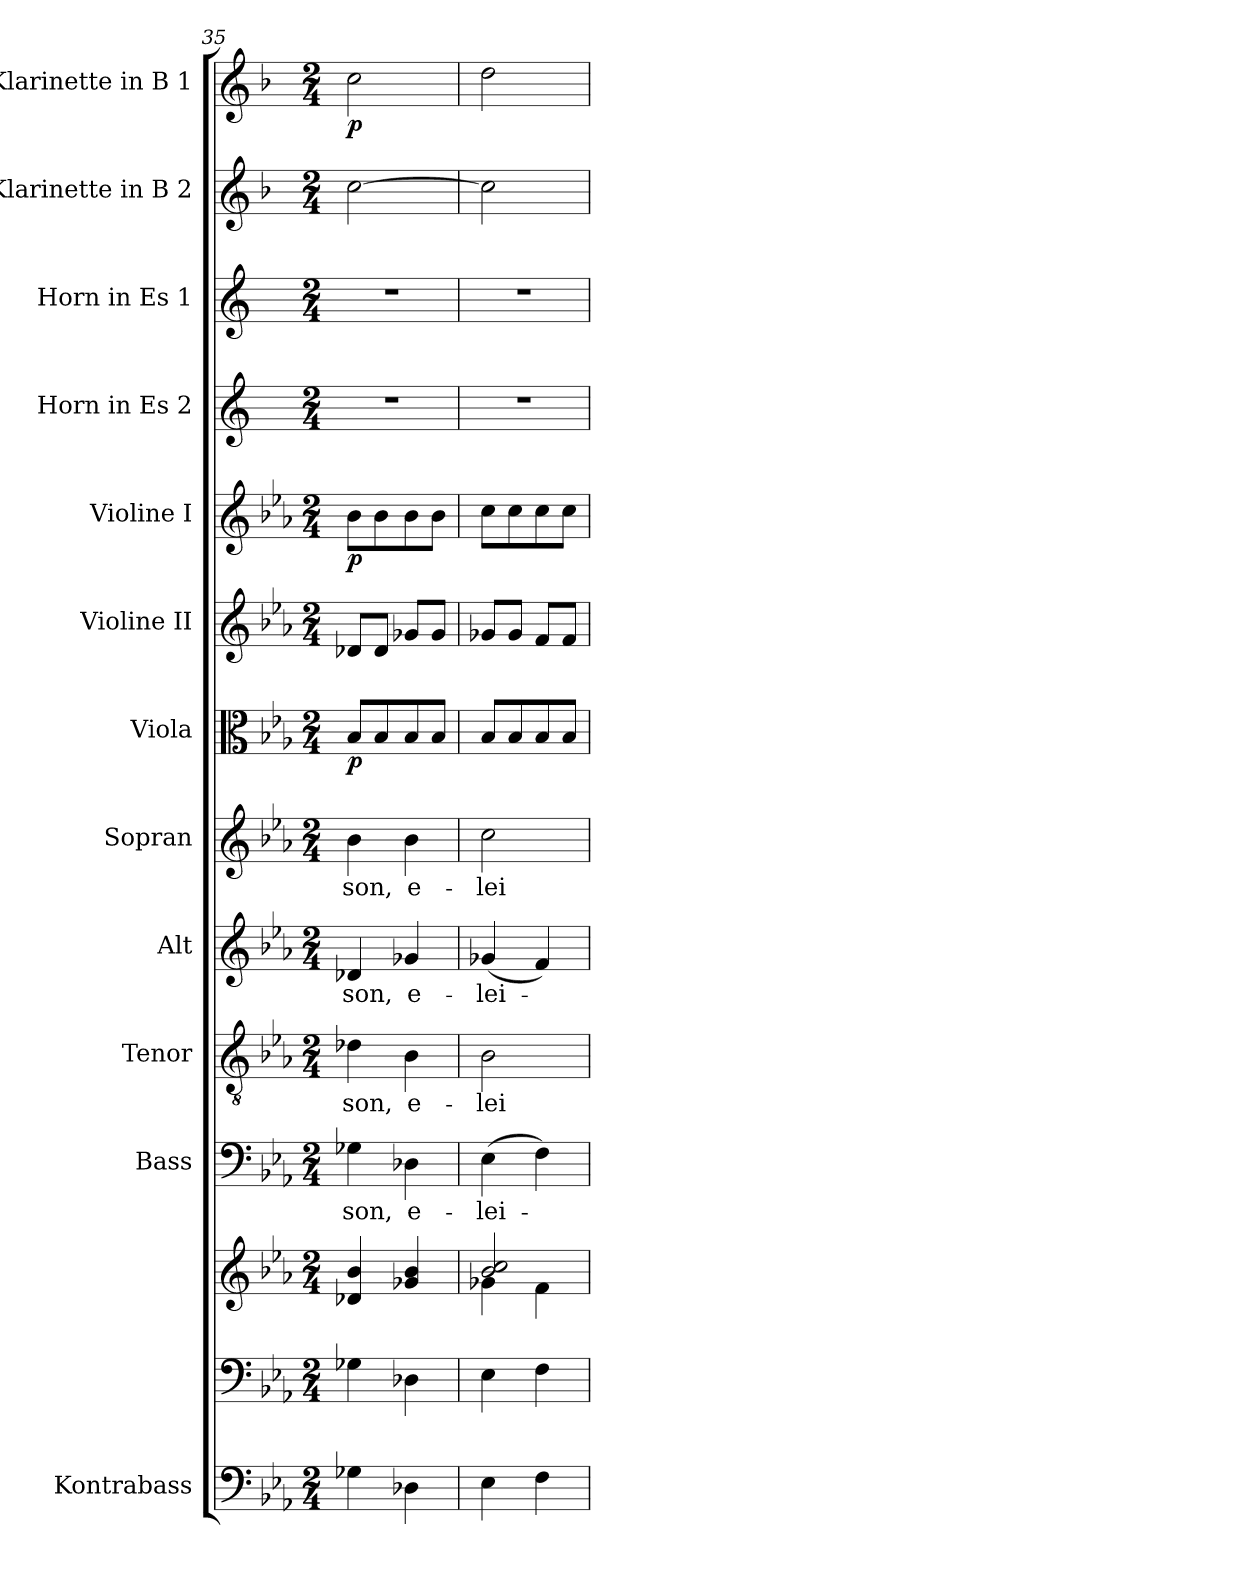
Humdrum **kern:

**kern	**kern	**kern	**kern	**text	**kern	**text	**kern	**text	**kern	**text	**kern	**dynam	**kern	**kern	**dynam	**kern	**kern	**kern	**kern	**dynam
*part13	*part12	*part12	*part11	*part11	*part10	*part10	*part9	*part9	*part8	*part8	*part7	*part7	*part6	*part5	*part5	*part4	*part3	*part2	*part1	*part1
*staff14	*staff13	*staff12	*staff11	*staff11	*staff10	*staff10	*staff9	*staff9	*staff8	*staff8	*staff7	*staff7	*staff6	*staff5	*staff5	*staff4	*staff3	*staff2	*staff1	*staff1
*I"Kontrabass	*	*	*I"Bass	*	*I"Tenor	*	*I"Alt	*	*I"Sopran	*	*I"Viola	*	*I"Violine II	*I"Violine I	*	*I"Horn in Es 2	*I"Horn in Es 1	*I"Klarinette in B 2	*I"Klarinette in B 1	*
*I'Kb.	*	*	*I'B	*	*I'T	*	*I'A	*	*I'S	*	*I'Vla.	*	*I'Vl. II	*I'Vl. I	*	*I'Hrn. 2	*I'Hrn. 1	*	*	*
!!LO:PB:g=z
*clefF4	*clefF4	*clefG2	*clefF4	*	*clefGv2	*	*clefG2	*	*clefG2	*	*clefC3	*	*clefG2	*clefG2	*	*clefG2	*clefG2	*clefG2	*clefG2	*
*ITrd7c12	*	*	*	*	*	*	*	*	*	*	*	*	*	*	*	*ITrd5c9	*ITrd5c9	*ITrd1c2	*ITrd1c2	*
*k[b-e-a-]	*k[b-e-a-]	*k[b-e-a-]	*k[b-e-a-]	*	*k[b-e-a-]	*	*k[b-e-a-]	*	*k[b-e-a-]	*	*k[b-e-a-]	*	*k[b-e-a-]	*k[b-e-a-]	*	*k[b-e-a-]	*k[b-e-a-]	*k[b-e-a-]	*k[b-e-a-]	*
*E-:	*E-:	*E-:	*E-:	*	*E-:	*	*E-:	*	*E-:	*	*E-:	*	*E-:	*E-:	*	*E-:	*E-:	*E-:	*E-:	*
*M2/4	*M2/4	*M2/4	*M2/4	*	*M2/4	*	*M2/4	*	*M2/4	*	*M2/4	*	*M2/4	*M2/4	*	*M2/4	*M2/4	*M2/4	*M2/4	*
=35	=35	=35	=35	=35	=35	=35	=35	=35	=35	=35	=35	=35	=35	=35	=35	=35	=35	=35	=35	=35
!	!	!	!	!LO:LY:b	!	!LO:LY:b	!	!LO:LY:b	!	!LO:LY:b	!	!LO:DY:b	!	!	!LO:DY:b	!	!	!	!	!LO:DY:b
4GG-X\	4G-X\	4d-X/ 4b-/	4G-X\	-son,	4d-X\	-son,	4d-X/	-son,	4b-\	-son,	8B-/L	p	8d-X/L	8b-\L	p	2r	2r	[2b-\	2b-\	p
.	.	.	.	.	.	.	.	.	.	.	8B-/	.	8d-/J	8b-\	.	.	.	.	.	.
!	!	!	!	!LO:LY:b	!	!LO:LY:b	!	!LO:LY:b	!	!LO:LY:b	!	!	!	!	!	!	!	!	!	!
4DD-X\	4D-X\	4g-X/ 4b-/	4D-X\	e-	4B-\	e-	4g-X/	e-	4b-\	e-	8B-/	.	8g-X/L	8b-\	.	.	.	.	.	.
.	.	.	.	.	.	.	.	.	.	.	8B-/J	.	8g-/J	8b-\J	.	.	.	.	.	.
=36	=36	=36	=36	=36	=36	=36	=36	=36	=36	=36	=36	=36	=36	=36	=36	=36	=36	=36	=36	=36
*	*	*^	*	*	*	*	*	*	*	*	*	*	*	*	*	*	*	*	*	*
!	!	!	!	!	!LO:LY:b	!	!LO:LY:b	!	!LO:LY:b	!	!LO:LY:b	!	!	!	!	!	!	!	!	!	!
4EE-\	4E-\	2b-/ 2cc/	4g-X\	(>4E-\	-lei-	2B-\	-lei-	(<4g-X/	-lei-	2cc\	-lei-	8B-/L	.	8g-X/L	8cc\L	.	2r	2r	2b-\]	2cc\	.
.	.	.	.	.	.	.	.	.	.	.	.	8B-/	.	8g-/J	8cc\	.	.	.	.	.	.
4FF\	4F\	.	4f\	4F\)	.	.	.	4f/)	.	.	.	8B-/	.	8f/L	8cc\	.	.	.	.	.	.
.	.	.	.	.	.	.	.	.	.	.	.	8B-/J	.	8f/J	8cc\J	.	.	.	.	.	.
*	*	*v	*v	*	*	*	*	*	*	*	*	*	*	*	*	*	*	*	*	*	*
=	=	=	=	=	=	=	=	=	=	=	=	=	=	=	=	=	=	=	=	=
*-	*-	*-	*-	*-	*-	*-	*-	*-	*-	*-	*-	*-	*-	*-	*-	*-	*-	*-	*-	*-
